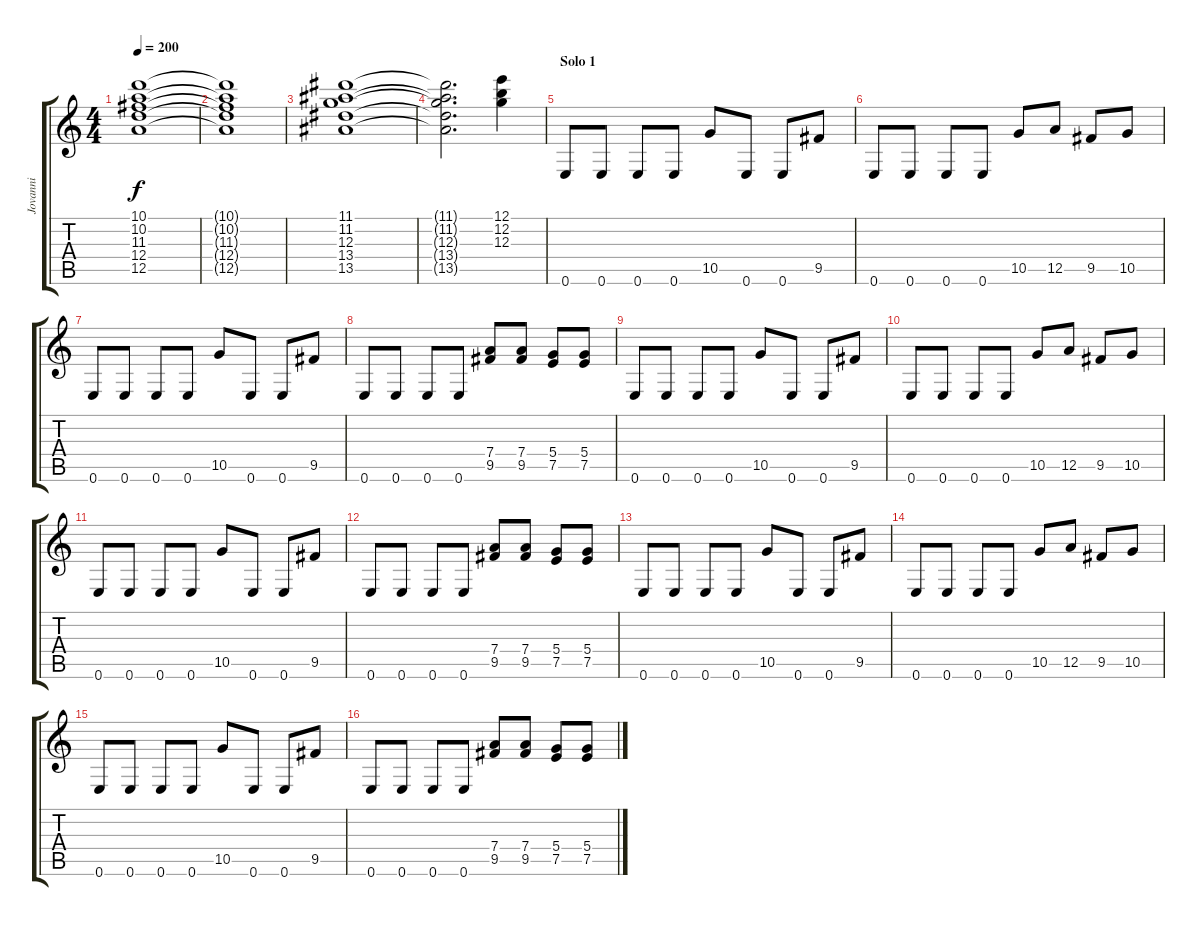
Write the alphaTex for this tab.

\track ("Jovanni" "Jovanni") {instrument distortionguitar}
\staff {score tabs}
\tuning (E4 B3 G3 D3 A2 E2) {hide}
\ts (4 4)
\tempo 200
\clef g2
\ks c
(10.1 10.2 11.3 12.4 12.5).1{dy f} |
(10.1{t} 10.2{t} 11.3{t} 12.4{t} 12.5{t}).1 |
(11.1 11.2 12.3 13.4 13.5).1 |
(11.1{t} 11.2{t} 12.3{t} 13.4{t} 13.5{t}).2{d} (12.1 12.2 12.3).4 |
\section ("" "Solo 1")
0.6.8 0.6.8 0.6.8 0.6.8 10.5.8 0.6.8 0.6.8 9.5.8 |
0.6.8 0.6.8 0.6.8 0.6.8 10.5.8 12.5.8 9.5.8 10.5.8 |
0.6.8 0.6.8 0.6.8 0.6.8 10.5.8 0.6.8 0.6.8 9.5.8 |
0.6.8 0.6.8 0.6.8 0.6.8 (7.4 9.5).8 (7.4 9.5).8 (5.4 7.5).8 (5.4 7.5).8 |
0.6.8 0.6.8 0.6.8 0.6.8 10.5.8 0.6.8 0.6.8 9.5.8 |
0.6.8 0.6.8 0.6.8 0.6.8 10.5.8 12.5.8 9.5.8 10.5.8 |
0.6.8 0.6.8 0.6.8 0.6.8 10.5.8 0.6.8 0.6.8 9.5.8 |
0.6.8 0.6.8 0.6.8 0.6.8 (7.4 9.5).8 (7.4 9.5).8 (5.4 7.5).8 (5.4 7.5).8 |
0.6.8 0.6.8 0.6.8 0.6.8 10.5.8 0.6.8 0.6.8 9.5.8 |
0.6.8 0.6.8 0.6.8 0.6.8 10.5.8 12.5.8 9.5.8 10.5.8 |
0.6.8 0.6.8 0.6.8 0.6.8 10.5.8 0.6.8 0.6.8 9.5.8 |
0.6.8 0.6.8 0.6.8 0.6.8 (7.4 9.5).8 (7.4 9.5).8 (5.4 7.5).8 (5.4 7.5).8
